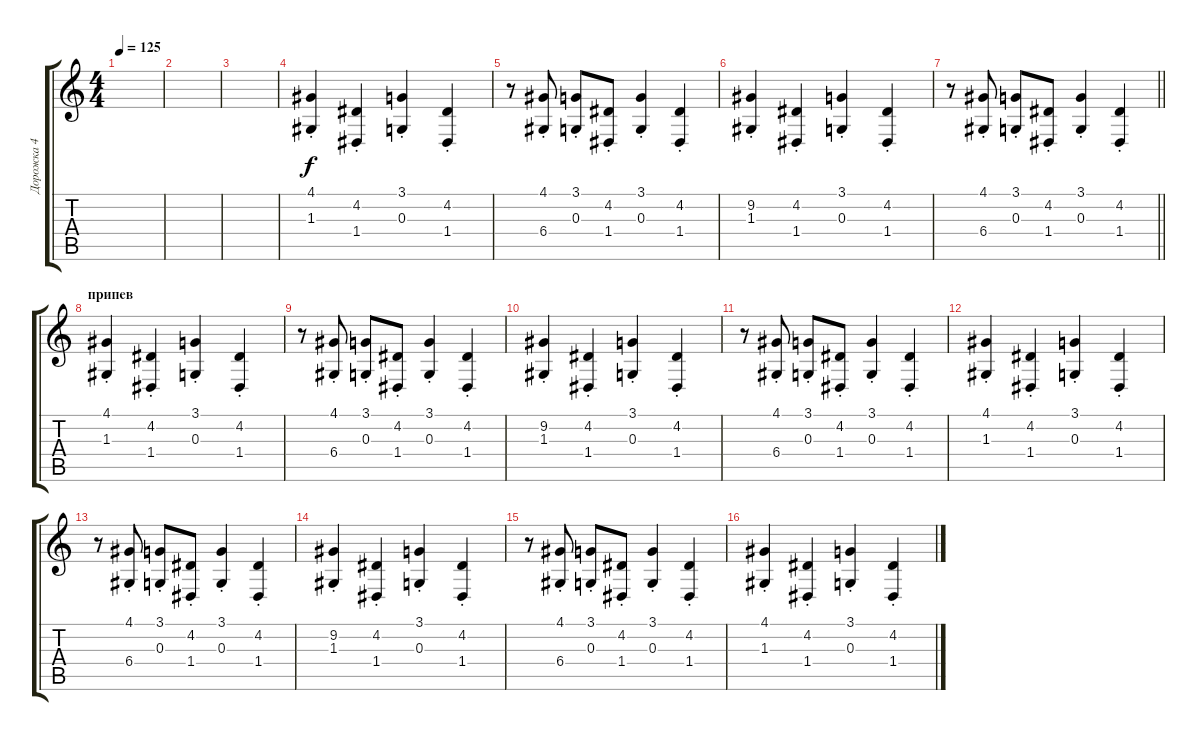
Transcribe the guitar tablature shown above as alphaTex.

\track ("Дорожка 4" "Дорожка 4") {instrument blownbottle}
\staff {score tabs}
\tuning (E4 B3 G3 D3 A2 E2) {hide}
\ts (4 4)
\tempo 125
\clef g2
\ks c
|
|
|
(4.1{st} 1.3{st}).4 (4.2{st} 1.4{st}).4 (3.1{st} 0.3{st}).4 (4.2{st} 1.4{st}).4 |
r.8 (4.1{st} 6.4{st}).8 (3.1{st} 0.3{st}).8 (4.2{st} 1.4).8 (3.1{st} 0.3{st}).4 (4.2{st} 1.4{st}).4 |
(9.2{st} 1.3{st}).4 (4.2{st} 1.4{st}).4 (3.1{st} 0.3{st}).4 (4.2{st} 1.4{st}).4 |
\barLineRight lightlight
r.8 (4.1{st} 6.4{st}).8 (3.1{st} 0.3{st}).8 (4.2{st} 1.4).8 (3.1{st} 0.3{st}).4 (4.2{st} 1.4{st}).4 |
\section ("" "припев")
(4.1{st} 1.3{st}).4 (4.2{st} 1.4{st}).4 (3.1{st} 0.3{st}).4 (4.2{st} 1.4{st}).4 |
r.8 (4.1{st} 6.4{st}).8 (3.1{st} 0.3{st}).8 (4.2{st} 1.4).8 (3.1{st} 0.3{st}).4 (4.2{st} 1.4{st}).4 |
(9.2{st} 1.3{st}).4 (4.2{st} 1.4{st}).4 (3.1{st} 0.3{st}).4 (4.2{st} 1.4{st}).4 |
r.8 (4.1{st} 6.4{st}).8 (3.1{st} 0.3{st}).8 (4.2{st} 1.4).8 (3.1{st} 0.3{st}).4 (4.2{st} 1.4{st}).4 |
(4.1{st} 1.3{st}).4 (4.2{st} 1.4{st}).4 (3.1{st} 0.3{st}).4 (4.2{st} 1.4{st}).4 |
r.8 (4.1{st} 6.4{st}).8 (3.1{st} 0.3{st}).8 (4.2{st} 1.4).8 (3.1{st} 0.3{st}).4 (4.2{st} 1.4{st}).4 |
(9.2{st} 1.3{st}).4 (4.2{st} 1.4{st}).4 (3.1{st} 0.3{st}).4 (4.2{st} 1.4{st}).4 |
r.8 (4.1{st} 6.4{st}).8 (3.1{st} 0.3{st}).8 (4.2{st} 1.4).8 (3.1{st} 0.3{st}).4 (4.2{st} 1.4{st}).4 |
(4.1{st} 1.3{st}).4 (4.2{st} 1.4{st}).4 (3.1{st} 0.3{st}).4 (4.2{st} 1.4{st}).4
